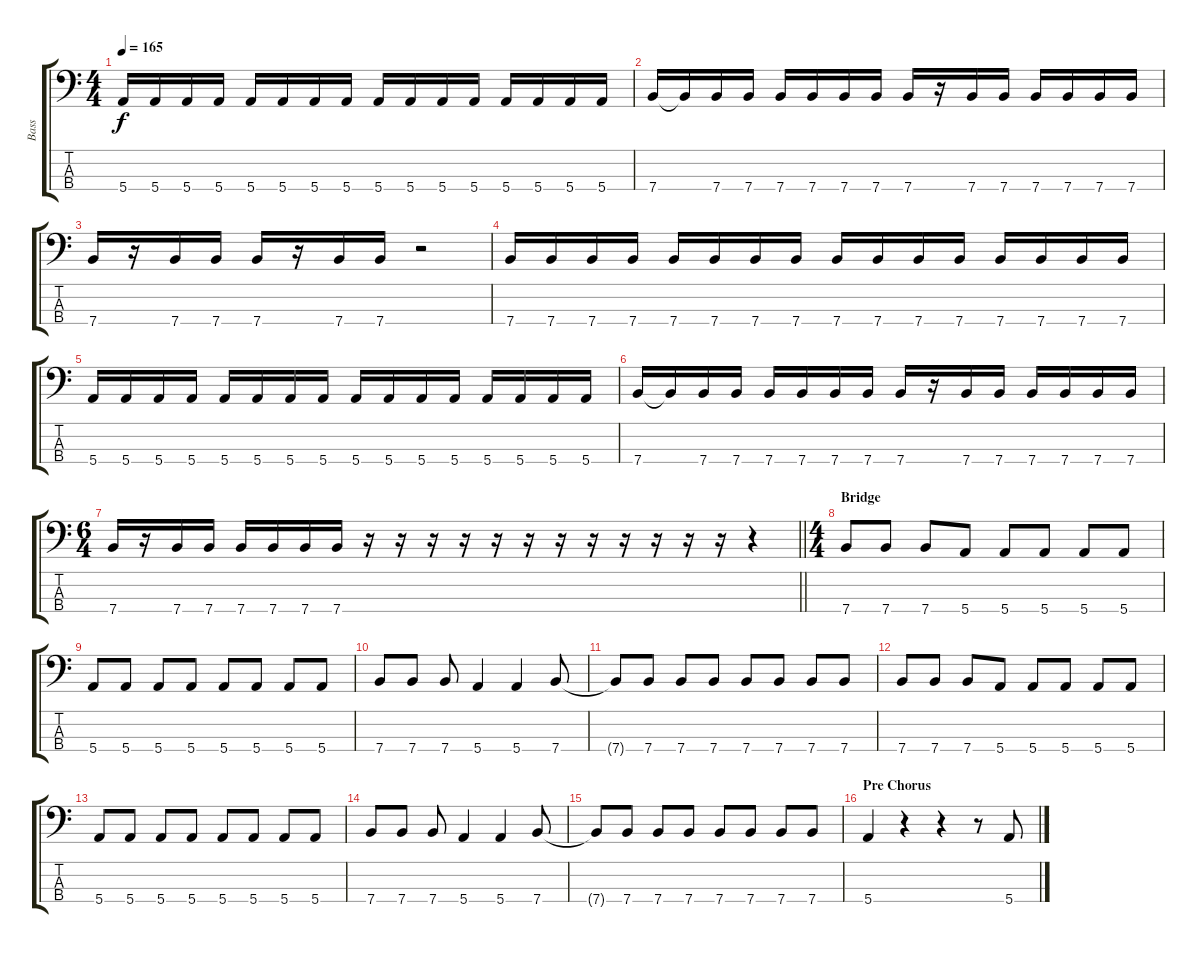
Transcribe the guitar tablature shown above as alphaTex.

\track ("Bass" "Bass") {instrument electricbassfinger}
\staff {score tabs}
\tuning (G2 D2 A1 E1) {hide}
\ts (4 4)
\tempo 165
\clef f4
\ks c
5.4.16{dy f} 5.4.16 5.4.16 5.4.16 5.4.16 5.4.16 5.4.16 5.4.16 5.4.16 5.4.16 5.4.16 5.4.16 5.4.16 5.4.16 5.4.16 5.4.16 |
7.4.16 7.4{t}.16 7.4.16 7.4.16 7.4.16 7.4.16 7.4.16 7.4.16 7.4.16 r.16 7.4.16 7.4.16 7.4.16 7.4.16 7.4.16 7.4.16 |
7.4.16 r.16 7.4.16 7.4.16 7.4.16 r.16 7.4.16 7.4.16 r.2 |
7.4.16 7.4.16 7.4.16 7.4.16 7.4.16 7.4.16 7.4.16 7.4.16 7.4.16 7.4.16 7.4.16 7.4.16 7.4.16 7.4.16 7.4.16 7.4.16 |
5.4.16 5.4.16 5.4.16 5.4.16 5.4.16 5.4.16 5.4.16 5.4.16 5.4.16 5.4.16 5.4.16 5.4.16 5.4.16 5.4.16 5.4.16 5.4.16 |
7.4.16 7.4{t}.16 7.4.16 7.4.16 7.4.16 7.4.16 7.4.16 7.4.16 7.4.16 r.16 7.4.16 7.4.16 7.4.16 7.4.16 7.4.16 7.4.16 |
\ts (6 4)
\barLineRight lightlight
7.4.16 r.16 7.4.16 7.4.16 7.4.16 7.4.16 7.4.16 7.4.16 r.16 r.16 r.16 r.16 r.16 r.16 r.16 r.16 r.16 r.16 r.16 r.16 r.4 |
\ts (4 4)
\section ("" "Bridge")
7.4.8 7.4.8 7.4.8 5.4.8 5.4.8 5.4.8 5.4.8 5.4.8 |
5.4.8 5.4.8 5.4.8 5.4.8 5.4.8 5.4.8 5.4.8 5.4.8 |
7.4.8 7.4.8 7.4.8 5.4.4 5.4.4 7.4.8 |
7.4{t}.8 7.4.8 7.4.8 7.4.8 7.4.8 7.4.8 7.4.8 7.4.8 |
7.4.8 7.4.8 7.4.8 5.4.8 5.4.8 5.4.8 5.4.8 5.4.8 |
5.4.8 5.4.8 5.4.8 5.4.8 5.4.8 5.4.8 5.4.8 5.4.8 |
7.4.8 7.4.8 7.4.8 5.4.4 5.4.4 7.4.8 |
7.4{t}.8 7.4.8 7.4.8 7.4.8 7.4.8 7.4.8 7.4.8 7.4.8 |
\section ("" "Pre Chorus")
5.4.4 r.4 r.4 r.8 5.4.8
